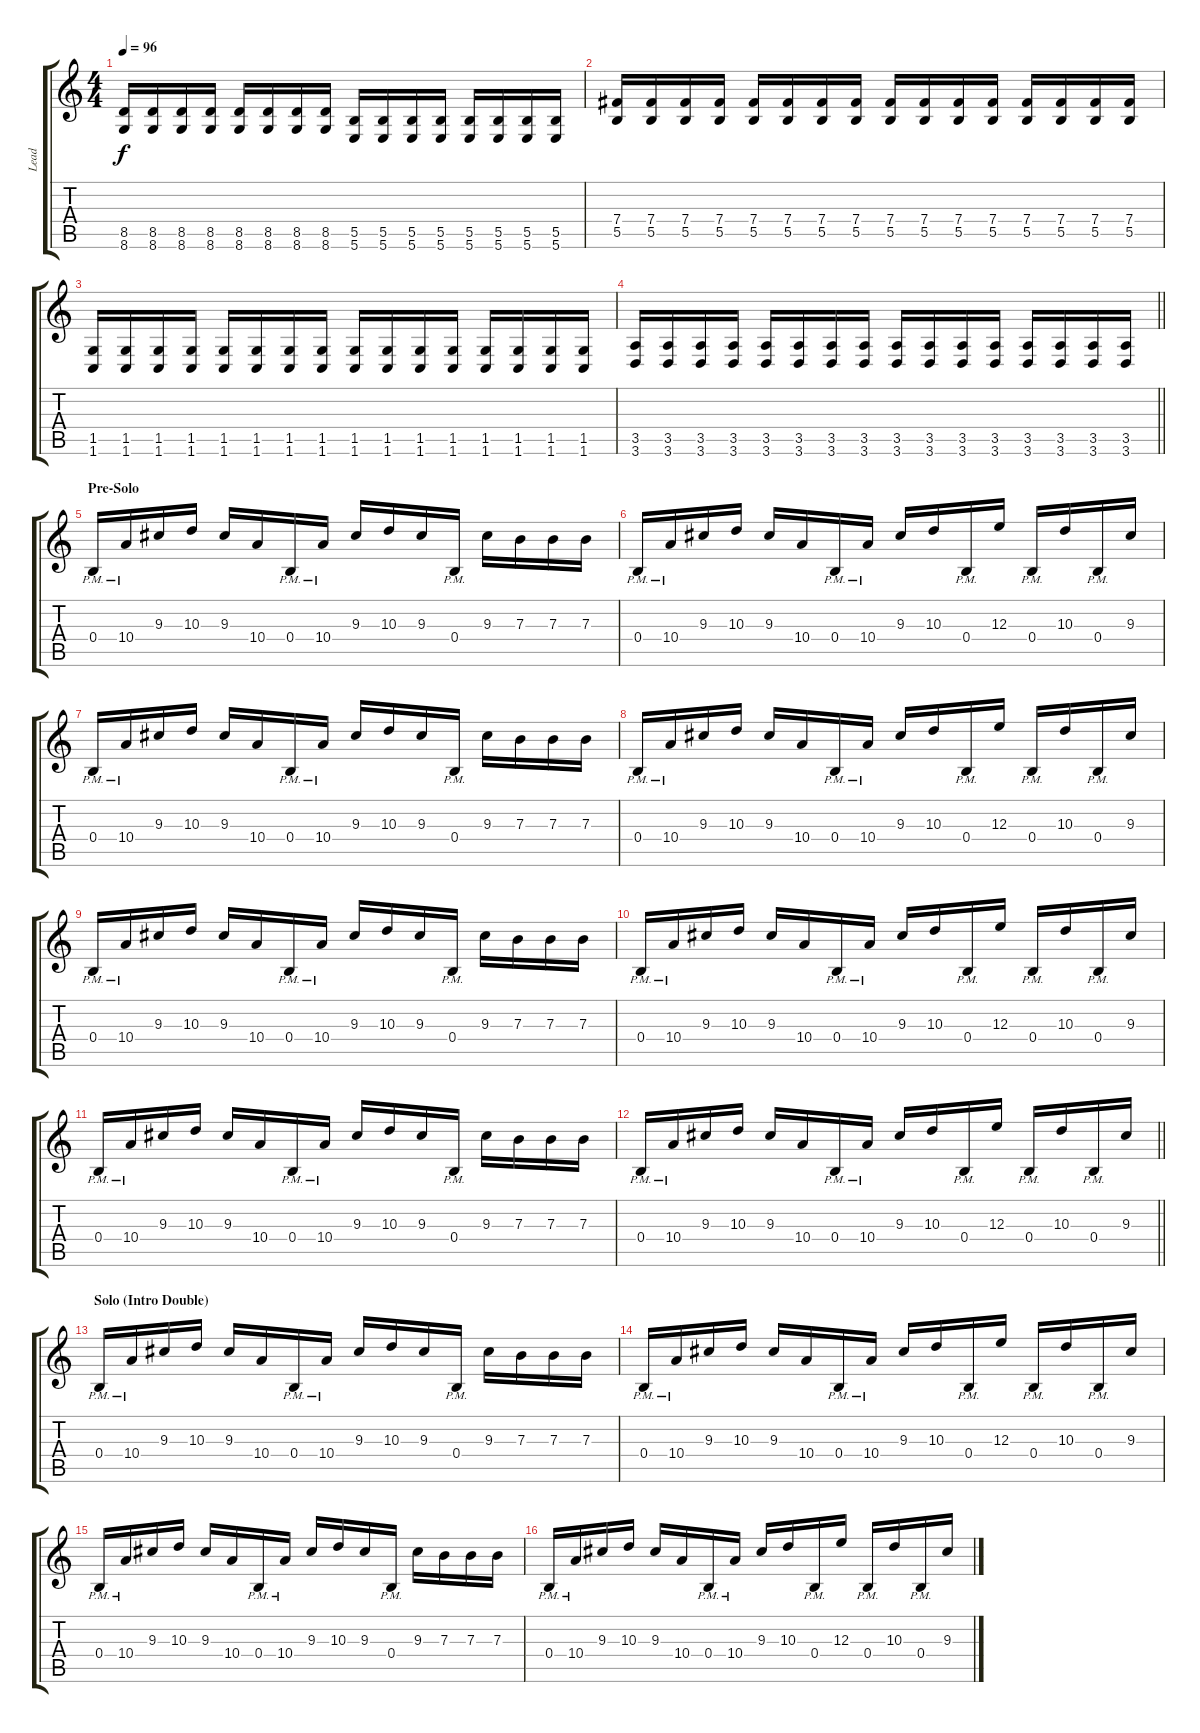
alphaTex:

\track ("Lead" "Lead") {instrument distortionguitar}
\staff {score tabs}
\tuning (Db4 Ab3 E3 B2 Gb2 B1) {hide}
\ts (4 4)
\tempo 96
\clef g2
\ks c
(8.5 8.6).16{dy f} (8.5 8.6).16 (8.5 8.6).16 (8.5 8.6).16 (8.5 8.6).16 (8.5 8.6).16 (8.5 8.6).16 (8.5 8.6).16 (5.5 5.6).16 (5.5 5.6).16 (5.5 5.6).16 (5.5 5.6).16 (5.5 5.6).16 (5.5 5.6).16 (5.5 5.6).16 (5.5 5.6).16 |
(7.4 5.5).16 (7.4 5.5).16 (7.4 5.5).16 (7.4 5.5).16 (7.4 5.5).16 (7.4 5.5).16 (7.4 5.5).16 (7.4 5.5).16 (7.4 5.5).16 (7.4 5.5).16 (7.4 5.5).16 (7.4 5.5).16 (7.4 5.5).16 (7.4 5.5).16 (7.4 5.5).16 (7.4 5.5).16 |
(1.5 1.6).16 (1.5 1.6).16 (1.5 1.6).16 (1.5 1.6).16 (1.5 1.6).16 (1.5 1.6).16 (1.5 1.6).16 (1.5 1.6).16 (1.5 1.6).16 (1.5 1.6).16 (1.5 1.6).16 (1.5 1.6).16 (1.5 1.6).16 (1.5 1.6).16 (1.5 1.6).16 (1.5 1.6).16 |
\barLineRight lightlight
(3.5 3.6).16 (3.5 3.6).16 (3.5 3.6).16 (3.5 3.6).16 (3.5 3.6).16 (3.5 3.6).16 (3.5 3.6).16 (3.5 3.6).16 (3.5 3.6).16 (3.5 3.6).16 (3.5 3.6).16 (3.5 3.6).16 (3.5 3.6).16 (3.5 3.6).16 (3.5 3.6).16 (3.5 3.6).16 |
\section ("" "Pre-Solo")
0.4{pm}.16{balance 8} 10.4{pm}.16 9.3.16 10.3.16 9.3.16 10.4.16 0.4{pm}.16 10.4{pm}.16 9.3.16 10.3.16 9.3.16 0.4{pm}.16 9.3.16 7.3.16 7.3.16 7.3.16 |
0.4{pm}.16 10.4{pm}.16 9.3.16 10.3.16 9.3.16 10.4.16 0.4{pm}.16 10.4{pm}.16 9.3.16 10.3.16 0.4{pm}.16 12.3.16 0.4{pm}.16 10.3.16 0.4{pm}.16 9.3.16 |
0.4{pm}.16 10.4{pm}.16 9.3.16 10.3.16 9.3.16 10.4.16 0.4{pm}.16 10.4{pm}.16 9.3.16 10.3.16 9.3.16 0.4{pm}.16 9.3.16 7.3.16 7.3.16 7.3.16 |
0.4{pm}.16 10.4{pm}.16 9.3.16 10.3.16 9.3.16 10.4.16 0.4{pm}.16 10.4{pm}.16 9.3.16 10.3.16 0.4{pm}.16 12.3.16 0.4{pm}.16 10.3.16 0.4{pm}.16 9.3.16 |
0.4{pm}.16 10.4{pm}.16 9.3.16 10.3.16 9.3.16 10.4.16 0.4{pm}.16 10.4{pm}.16 9.3.16 10.3.16 9.3.16 0.4{pm}.16 9.3.16 7.3.16 7.3.16 7.3.16 |
0.4{pm}.16 10.4{pm}.16 9.3.16 10.3.16 9.3.16 10.4.16 0.4{pm}.16 10.4{pm}.16 9.3.16 10.3.16 0.4{pm}.16 12.3.16 0.4{pm}.16 10.3.16 0.4{pm}.16 9.3.16 |
0.4{pm}.16 10.4{pm}.16 9.3.16 10.3.16 9.3.16 10.4.16 0.4{pm}.16 10.4{pm}.16 9.3.16 10.3.16 9.3.16 0.4{pm}.16 9.3.16 7.3.16 7.3.16 7.3.16 |
\barLineRight lightlight
0.4{pm}.16 10.4{pm}.16 9.3.16 10.3.16 9.3.16 10.4.16 0.4{pm}.16 10.4{pm}.16 9.3.16 10.3.16 0.4{pm}.16 12.3.16 0.4{pm}.16 10.3.16 0.4{pm}.16 9.3.16 |
\section ("" "Solo (Intro Double)")
0.4{pm}.16{balance 0} 10.4{pm}.16 9.3.16 10.3.16 9.3.16 10.4.16 0.4{pm}.16 10.4{pm}.16 9.3.16 10.3.16 9.3.16 0.4{pm}.16 9.3.16 7.3.16 7.3.16 7.3.16 |
0.4{pm}.16 10.4{pm}.16 9.3.16 10.3.16 9.3.16 10.4.16 0.4{pm}.16 10.4{pm}.16 9.3.16 10.3.16 0.4{pm}.16 12.3.16 0.4{pm}.16 10.3.16 0.4{pm}.16 9.3.16 |
0.4{pm}.16 10.4{pm}.16 9.3.16 10.3.16 9.3.16 10.4.16 0.4{pm}.16 10.4{pm}.16 9.3.16 10.3.16 9.3.16 0.4{pm}.16 9.3.16 7.3.16 7.3.16 7.3.16 |
0.4{pm}.16 10.4{pm}.16 9.3.16 10.3.16 9.3.16 10.4.16 0.4{pm}.16 10.4{pm}.16 9.3.16 10.3.16 0.4{pm}.16 12.3.16 0.4{pm}.16 10.3.16 0.4{pm}.16 9.3.16
